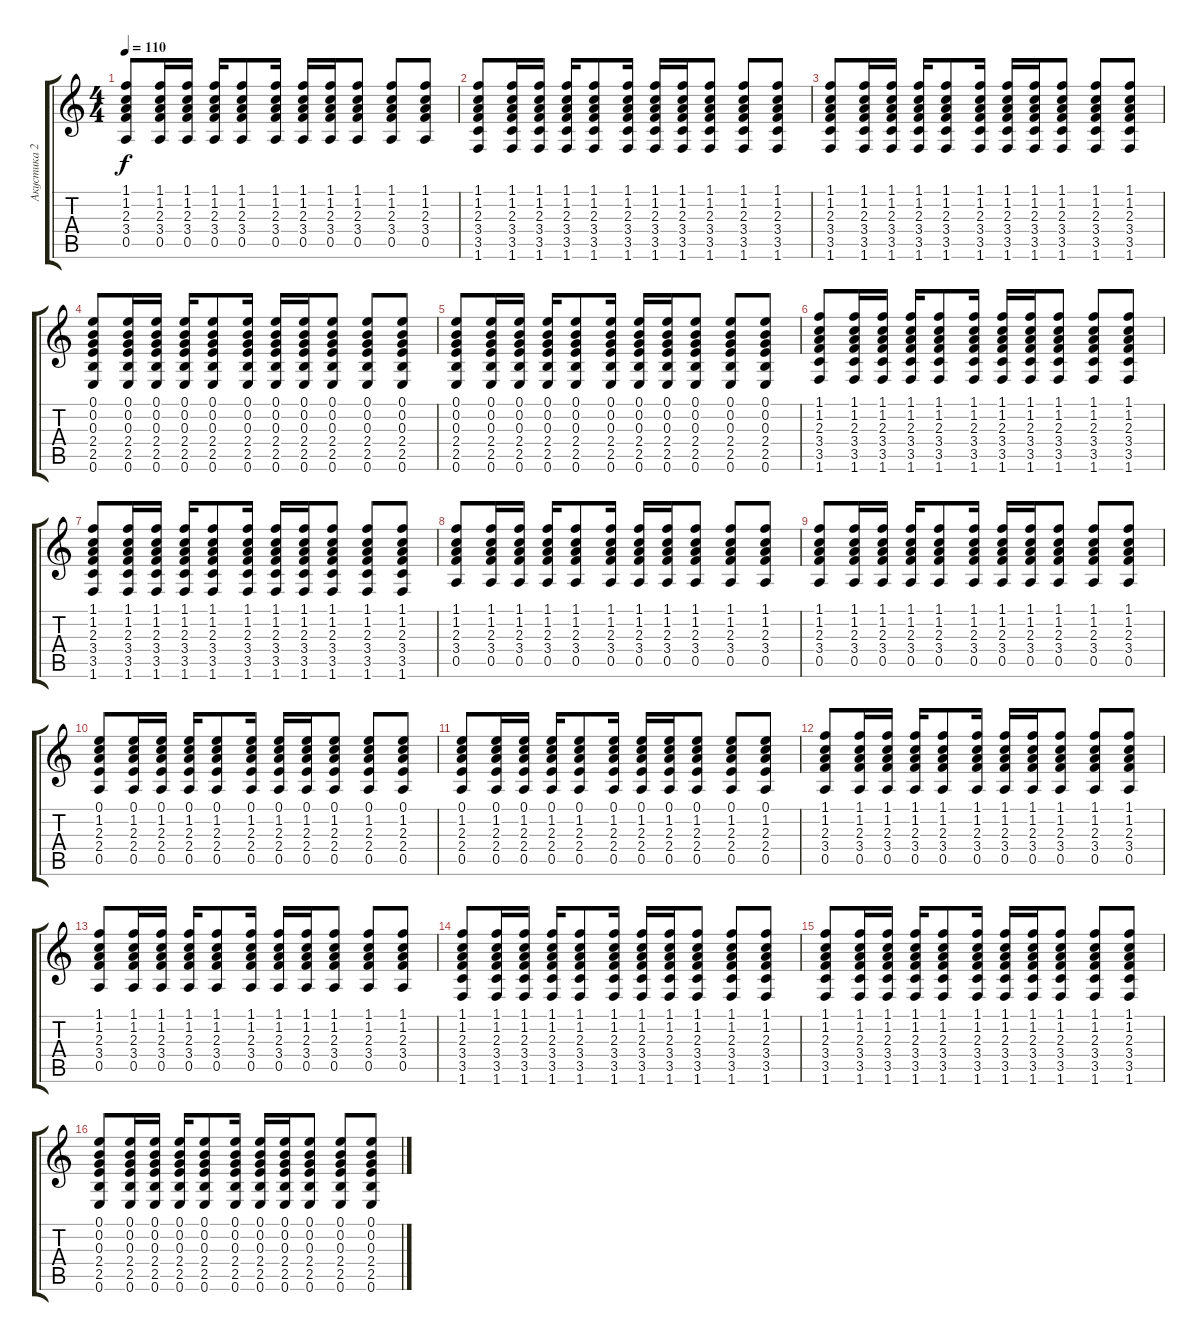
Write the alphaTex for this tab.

\track ("Акустика 2" "Акустика 2") {instrument acousticguitarsteel}
\staff {score tabs}
\tuning (E4 B3 G3 D3 A2 E2) {hide}
\ts (4 4)
\tempo 110
\clef g2
\ks c
(1.1 1.2 2.3 3.4 0.5).8{dy f} (1.1 1.2 2.3 3.4 0.5).16 (1.1 1.2 2.3 3.4 0.5).16 (1.1 1.2 2.3 3.4 0.5).16 (1.1 1.2 2.3 3.4 0.5).8 (1.1 1.2 2.3 3.4 0.5).16 (1.1 1.2 2.3 3.4 0.5).16 (1.1 1.2 2.3 3.4 0.5).16 (1.1 1.2 2.3 3.4 0.5).8 (1.1 1.2 2.3 3.4 0.5).8 (1.1 1.2 2.3 3.4 0.5).8 |
(1.1 1.2 2.3 3.4 3.5 1.6).8 (1.1 1.2 2.3 3.4 3.5 1.6).16 (1.1 1.2 2.3 3.4 3.5 1.6).16 (1.1 1.2 2.3 3.4 3.5 1.6).16 (1.1 1.2 2.3 3.4 3.5 1.6).8 (1.1 1.2 2.3 3.4 3.5 1.6).16 (1.1 1.2 2.3 3.4 3.5 1.6).16 (1.1 1.2 2.3 3.4 3.5 1.6).16 (1.1 1.2 2.3 3.4 3.5 1.6).8 (1.1 1.2 2.3 3.4 3.5 1.6).8 (1.1 1.2 2.3 3.4 3.5 1.6).8 |
(1.1 1.2 2.3 3.4 3.5 1.6).8 (1.1 1.2 2.3 3.4 3.5 1.6).16 (1.1 1.2 2.3 3.4 3.5 1.6).16 (1.1 1.2 2.3 3.4 3.5 1.6).16 (1.1 1.2 2.3 3.4 3.5 1.6).8 (1.1 1.2 2.3 3.4 3.5 1.6).16 (1.1 1.2 2.3 3.4 3.5 1.6).16 (1.1 1.2 2.3 3.4 3.5 1.6).16 (1.1 1.2 2.3 3.4 3.5 1.6).8 (1.1 1.2 2.3 3.4 3.5 1.6).8 (1.1 1.2 2.3 3.4 3.5 1.6).8 |
(0.1 0.2 0.3 2.4 2.5 0.6).8 (0.1 0.2 0.3 2.4 2.5 0.6).16 (0.1 0.2 0.3 2.4 2.5 0.6).16 (0.1 0.2 0.3 2.4 2.5 0.6).16 (0.1 0.2 0.3 2.4 2.5 0.6).8 (0.1 0.2 0.3 2.4 2.5 0.6).16 (0.1 0.2 0.3 2.4 2.5 0.6).16 (0.1 0.2 0.3 2.4 2.5 0.6).16 (0.1 0.2 0.3 2.4 2.5 0.6).8 (0.1 0.2 0.3 2.4 2.5 0.6).8 (0.1 0.2 0.3 2.4 2.5 0.6).8 |
(0.1 0.2 0.3 2.4 2.5 0.6).8 (0.1 0.2 0.3 2.4 2.5 0.6).16 (0.1 0.2 0.3 2.4 2.5 0.6).16 (0.1 0.2 0.3 2.4 2.5 0.6).16 (0.1 0.2 0.3 2.4 2.5 0.6).8 (0.1 0.2 0.3 2.4 2.5 0.6).16 (0.1 0.2 0.3 2.4 2.5 0.6).16 (0.1 0.2 0.3 2.4 2.5 0.6).16 (0.1 0.2 0.3 2.4 2.5 0.6).8 (0.1 0.2 0.3 2.4 2.5 0.6).8 (0.1 0.2 0.3 2.4 2.5 0.6).8 |
(1.1 1.2 2.3 3.4 3.5 1.6).8 (1.1 1.2 2.3 3.4 3.5 1.6).16 (1.1 1.2 2.3 3.4 3.5 1.6).16 (1.1 1.2 2.3 3.4 3.5 1.6).16 (1.1 1.2 2.3 3.4 3.5 1.6).8 (1.1 1.2 2.3 3.4 3.5 1.6).16 (1.1 1.2 2.3 3.4 3.5 1.6).16 (1.1 1.2 2.3 3.4 3.5 1.6).16 (1.1 1.2 2.3 3.4 3.5 1.6).8 (1.1 1.2 2.3 3.4 3.5 1.6).8 (1.1 1.2 2.3 3.4 3.5 1.6).8 |
(1.1 1.2 2.3 3.4 3.5 1.6).8 (1.1 1.2 2.3 3.4 3.5 1.6).16 (1.1 1.2 2.3 3.4 3.5 1.6).16 (1.1 1.2 2.3 3.4 3.5 1.6).16 (1.1 1.2 2.3 3.4 3.5 1.6).8 (1.1 1.2 2.3 3.4 3.5 1.6).16 (1.1 1.2 2.3 3.4 3.5 1.6).16 (1.1 1.2 2.3 3.4 3.5 1.6).16 (1.1 1.2 2.3 3.4 3.5 1.6).8 (1.1 1.2 2.3 3.4 3.5 1.6).8 (1.1 1.2 2.3 3.4 3.5 1.6).8 |
(1.1 1.2 2.3 3.4 0.5).8 (1.1 1.2 2.3 3.4 0.5).16 (1.1 1.2 2.3 3.4 0.5).16 (1.1 1.2 2.3 3.4 0.5).16 (1.1 1.2 2.3 3.4 0.5).8 (1.1 1.2 2.3 3.4 0.5).16 (1.1 1.2 2.3 3.4 0.5).16 (1.1 1.2 2.3 3.4 0.5).16 (1.1 1.2 2.3 3.4 0.5).8 (1.1 1.2 2.3 3.4 0.5).8 (1.1 1.2 2.3 3.4 0.5).8 |
(1.1 1.2 2.3 3.4 0.5).8 (1.1 1.2 2.3 3.4 0.5).16 (1.1 1.2 2.3 3.4 0.5).16 (1.1 1.2 2.3 3.4 0.5).16 (1.1 1.2 2.3 3.4 0.5).8 (1.1 1.2 2.3 3.4 0.5).16 (1.1 1.2 2.3 3.4 0.5).16 (1.1 1.2 2.3 3.4 0.5).16 (1.1 1.2 2.3 3.4 0.5).8 (1.1 1.2 2.3 3.4 0.5).8 (1.1 1.2 2.3 3.4 0.5).8 |
(0.1 1.2 2.3 2.4 0.5).8 (0.1 1.2 2.3 2.4 0.5).16 (0.1 1.2 2.3 2.4 0.5).16 (0.1 1.2 2.3 2.4 0.5).16 (0.1 1.2 2.3 2.4 0.5).8 (0.1 1.2 2.3 2.4 0.5).16 (0.1 1.2 2.3 2.4 0.5).16 (0.1 1.2 2.3 2.4 0.5).16 (0.1 1.2 2.3 2.4 0.5).8 (0.1 1.2 2.3 2.4 0.5).8 (0.1 1.2 2.3 2.4 0.5).8 |
(0.1 1.2 2.3 2.4 0.5).8 (0.1 1.2 2.3 2.4 0.5).16 (0.1 1.2 2.3 2.4 0.5).16 (0.1 1.2 2.3 2.4 0.5).16 (0.1 1.2 2.3 2.4 0.5).8 (0.1 1.2 2.3 2.4 0.5).16 (0.1 1.2 2.3 2.4 0.5).16 (0.1 1.2 2.3 2.4 0.5).16 (0.1 1.2 2.3 2.4 0.5).8 (0.1 1.2 2.3 2.4 0.5).8 (0.1 1.2 2.3 2.4 0.5).8 |
(1.1 1.2 2.3 3.4 0.5).8 (1.1 1.2 2.3 3.4 0.5).16 (1.1 1.2 2.3 3.4 0.5).16 (1.1 1.2 2.3 3.4 0.5).16 (1.1 1.2 2.3 3.4 0.5).8 (1.1 1.2 2.3 3.4 0.5).16 (1.1 1.2 2.3 3.4 0.5).16 (1.1 1.2 2.3 3.4 0.5).16 (1.1 1.2 2.3 3.4 0.5).8 (1.1 1.2 2.3 3.4 0.5).8 (1.1 1.2 2.3 3.4 0.5).8 |
(1.1 1.2 2.3 3.4 0.5).8 (1.1 1.2 2.3 3.4 0.5).16 (1.1 1.2 2.3 3.4 0.5).16 (1.1 1.2 2.3 3.4 0.5).16 (1.1 1.2 2.3 3.4 0.5).8 (1.1 1.2 2.3 3.4 0.5).16 (1.1 1.2 2.3 3.4 0.5).16 (1.1 1.2 2.3 3.4 0.5).16 (1.1 1.2 2.3 3.4 0.5).8 (1.1 1.2 2.3 3.4 0.5).8 (1.1 1.2 2.3 3.4 0.5).8 |
(1.1 1.2 2.3 3.4 3.5 1.6).8 (1.1 1.2 2.3 3.4 3.5 1.6).16 (1.1 1.2 2.3 3.4 3.5 1.6).16 (1.1 1.2 2.3 3.4 3.5 1.6).16 (1.1 1.2 2.3 3.4 3.5 1.6).8 (1.1 1.2 2.3 3.4 3.5 1.6).16 (1.1 1.2 2.3 3.4 3.5 1.6).16 (1.1 1.2 2.3 3.4 3.5 1.6).16 (1.1 1.2 2.3 3.4 3.5 1.6).8 (1.1 1.2 2.3 3.4 3.5 1.6).8 (1.1 1.2 2.3 3.4 3.5 1.6).8 |
(1.1 1.2 2.3 3.4 3.5 1.6).8 (1.1 1.2 2.3 3.4 3.5 1.6).16 (1.1 1.2 2.3 3.4 3.5 1.6).16 (1.1 1.2 2.3 3.4 3.5 1.6).16 (1.1 1.2 2.3 3.4 3.5 1.6).8 (1.1 1.2 2.3 3.4 3.5 1.6).16 (1.1 1.2 2.3 3.4 3.5 1.6).16 (1.1 1.2 2.3 3.4 3.5 1.6).16 (1.1 1.2 2.3 3.4 3.5 1.6).8 (1.1 1.2 2.3 3.4 3.5 1.6).8 (1.1 1.2 2.3 3.4 3.5 1.6).8 |
(0.1 0.2 0.3 2.4 2.5 0.6).8 (0.1 0.2 0.3 2.4 2.5 0.6).16 (0.1 0.2 0.3 2.4 2.5 0.6).16 (0.1 0.2 0.3 2.4 2.5 0.6).16 (0.1 0.2 0.3 2.4 2.5 0.6).8 (0.1 0.2 0.3 2.4 2.5 0.6).16 (0.1 0.2 0.3 2.4 2.5 0.6).16 (0.1 0.2 0.3 2.4 2.5 0.6).16 (0.1 0.2 0.3 2.4 2.5 0.6).8 (0.1 0.2 0.3 2.4 2.5 0.6).8 (0.1 0.2 0.3 2.4 2.5 0.6).8
